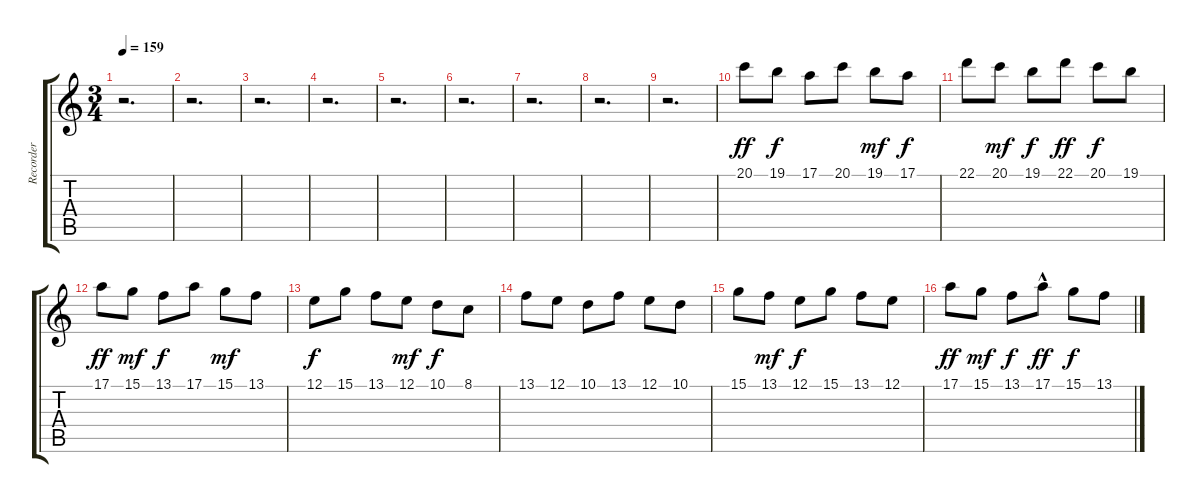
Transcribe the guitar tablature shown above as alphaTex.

\track ("Recorder" "Recorder") {instrument recorder}
\staff {score tabs}
\tuning (E4 B3 G3 D3 A2 E2) {hide}
\ts (3 4)
\tempo 159
\clef g2
\ks c
r.2{d dy ff} |
r.2{d} |
r.2{d} |
r.2{d} |
r.2{d} |
r.2{d} |
r.2{d} |
r.2{d} |
r.2{d} |
20.1.8 19.1.8{dy f} 17.1.8 20.1.8 19.1.8{dy mf} 17.1.8{dy f} |
22.1.8 20.1.8{dy mf} 19.1.8{dy f} 22.1.8{dy ff} 20.1.8{dy f} 19.1.8 |
17.1.8{dy ff} 15.1.8{dy mf} 13.1.8{dy f} 17.1.8 15.1.8{dy mf} 13.1.8 |
12.1.8{dy f} 15.1.8 13.1.8 12.1.8{dy mf} 10.1.8{dy f} 8.1.8 |
13.1.8 12.1.8 10.1.8 13.1.8 12.1.8 10.1.8 |
15.1.8 13.1.8{dy mf} 12.1.8{dy f} 15.1.8 13.1.8 12.1.8 |
17.1.8{dy ff} 15.1.8{dy mf} 13.1.8{dy f} 17.1{hac}.8{dy ff} 15.1.8{dy f} 13.1.8
